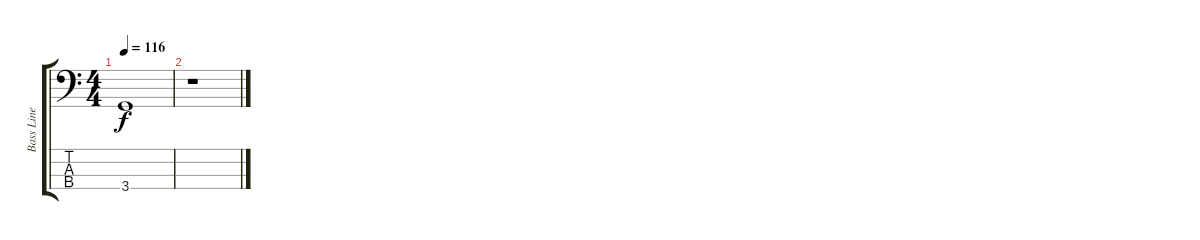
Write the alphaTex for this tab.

\track ("Bass Line" "Bass Line") {instrument electricbassfinger}
\staff {score tabs}
\tuning (G2 D2 A1 E1) {hide}
\ts (4 4)
\tempo 116
\clef f4
\ks c
3.4.1{dy f} |
r.1
